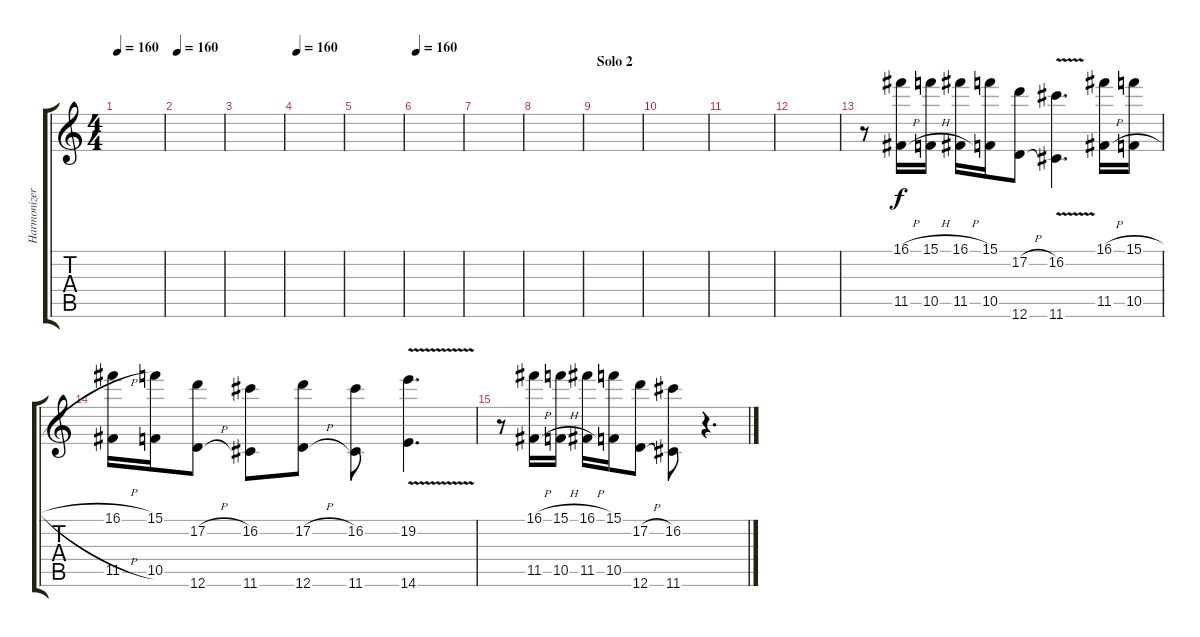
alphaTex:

\track ("Harmonizer" "Harmonizer") {instrument distortionguitar}
\staff {score tabs}
\tuning (D4 A3 F3 C3 G2 D2) {hide}
\ts (4 4)
\tempo 160
\clef g2
\ks c
|
\tempo 160
|
|
\tempo 160
|
|
\tempo 160
|
|
|
\section ("" "Solo 2")
|
|
|
|
r.8 (16.1{h} 11.5{h}).16 (15.1{h} 10.5{h}).16 (16.1{h} 11.5{h}).16 (15.1 10.5).16 (17.2{h} 12.6{h}).8 (16.2{v} 11.6{v}).4{d} (16.1{h} 11.5{h}).16 (15.1{h} 10.5{h}).16 |
(16.1{h} 11.5{h}).16 (15.1 10.5).16 (17.2{h} 12.6{h}).8 (16.2 11.6).8 (17.2{h} 12.6{h}).8 (16.2 11.6).8 (19.2{v} 14.6{v}).4{d} |
r.8 (16.1{h} 11.5{h}).16 (15.1{h} 10.5{h}).16 (16.1{h} 11.5{h}).16 (15.1 10.5).16 (17.2{h} 12.6{h}).8 (16.2 11.6).8 r.4{d}
